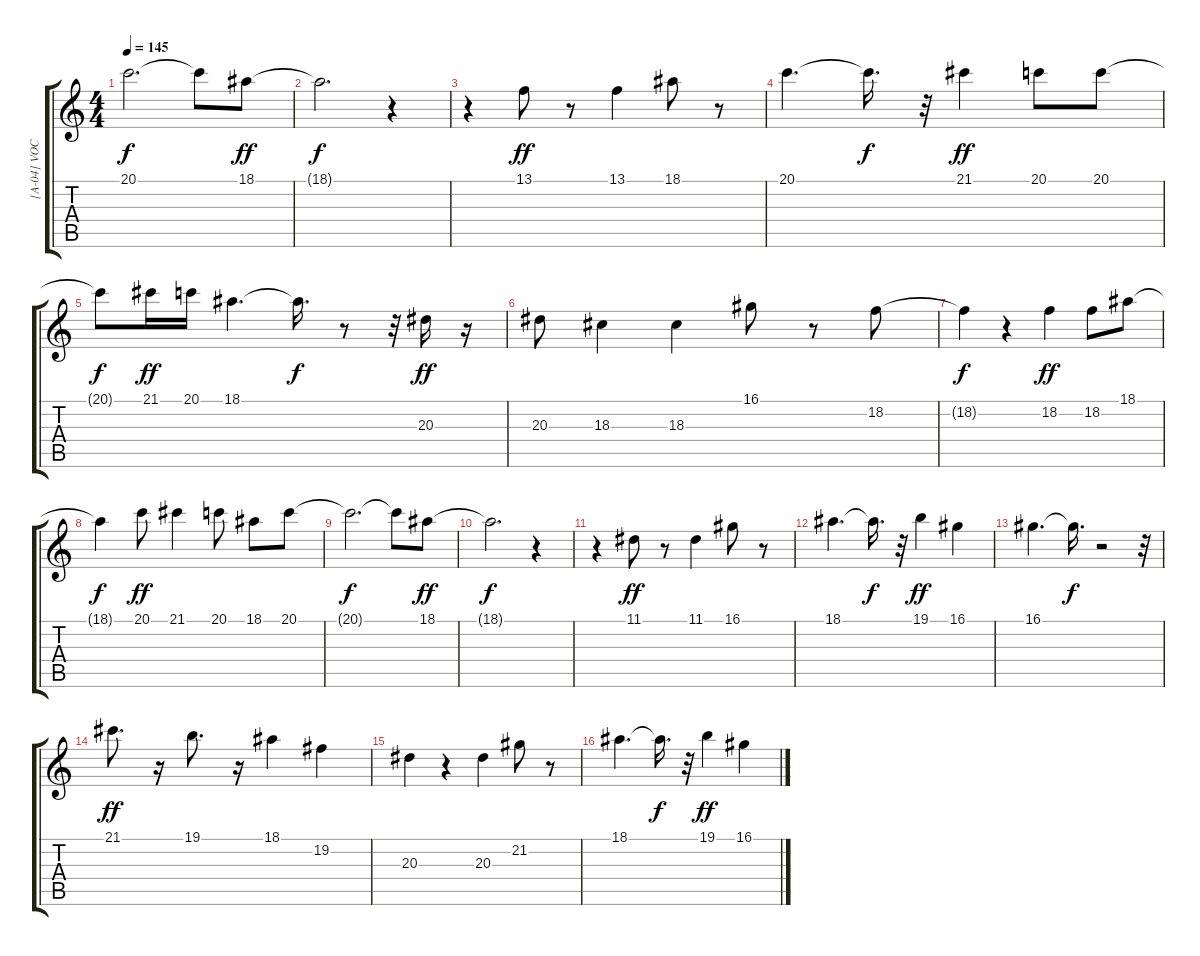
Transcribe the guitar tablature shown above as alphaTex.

\track ("[A-04] VOCAL" "[A-04] VOC") {instrument synthbrass1}
\staff {score tabs}
\tuning (E4 B3 G3 D3 A2 E2) {hide}
\ts (4 4)
\tempo 145
\clef g2
\ks c
20.1{t}.2{d dy f} 20.1{t}.8 18.1.8{dy ff} |
18.1{t}.2{d dy f} r.4 |
r.4 13.1.8{dy ff} r.8 13.1.4 18.1.8 r.8 |
20.1.4{d} 20.1{t}.16{d dy f} r.32 21.1.4{dy ff} 20.1.8 20.1.8 |
20.1{t}.8{dy f} 21.1.16{dy ff} 20.1.16 18.1.4{d} 18.1{t}.16{d dy f} r.8 r.32 20.3.16{dy ff} r.16 |
20.3.8 18.3.4 18.3.4 16.1.8 r.8 18.2.8 |
18.2{t}.4{dy f} r.4 18.2.4{dy ff} 18.2.8 18.1.8 |
18.1{t}.4{dy f} 20.1.8{dy ff} 21.1.4 20.1.8 18.1.8 20.1.8 |
20.1{t}.2{d dy f} 20.1{t}.8 18.1.8{dy ff} |
18.1{t}.2{d dy f} r.4 |
r.4 11.1.8{dy ff} r.8 11.1.4 16.1.8 r.8 |
18.1.4{d} 18.1{t}.16{d dy f} r.32 19.1.4{dy ff} 16.1.4 |
16.1.4{d} 16.1{t}.16{d dy f} r.2 r.32 |
21.1.8{d dy ff} r.16 19.1.8{d} r.16 18.1.4 19.2.4 |
20.3.4 r.4 20.3.4 21.2.8 r.8 |
18.1.4{d} 18.1{t}.16{d dy f} r.32 19.1.4{dy ff} 16.1.4
